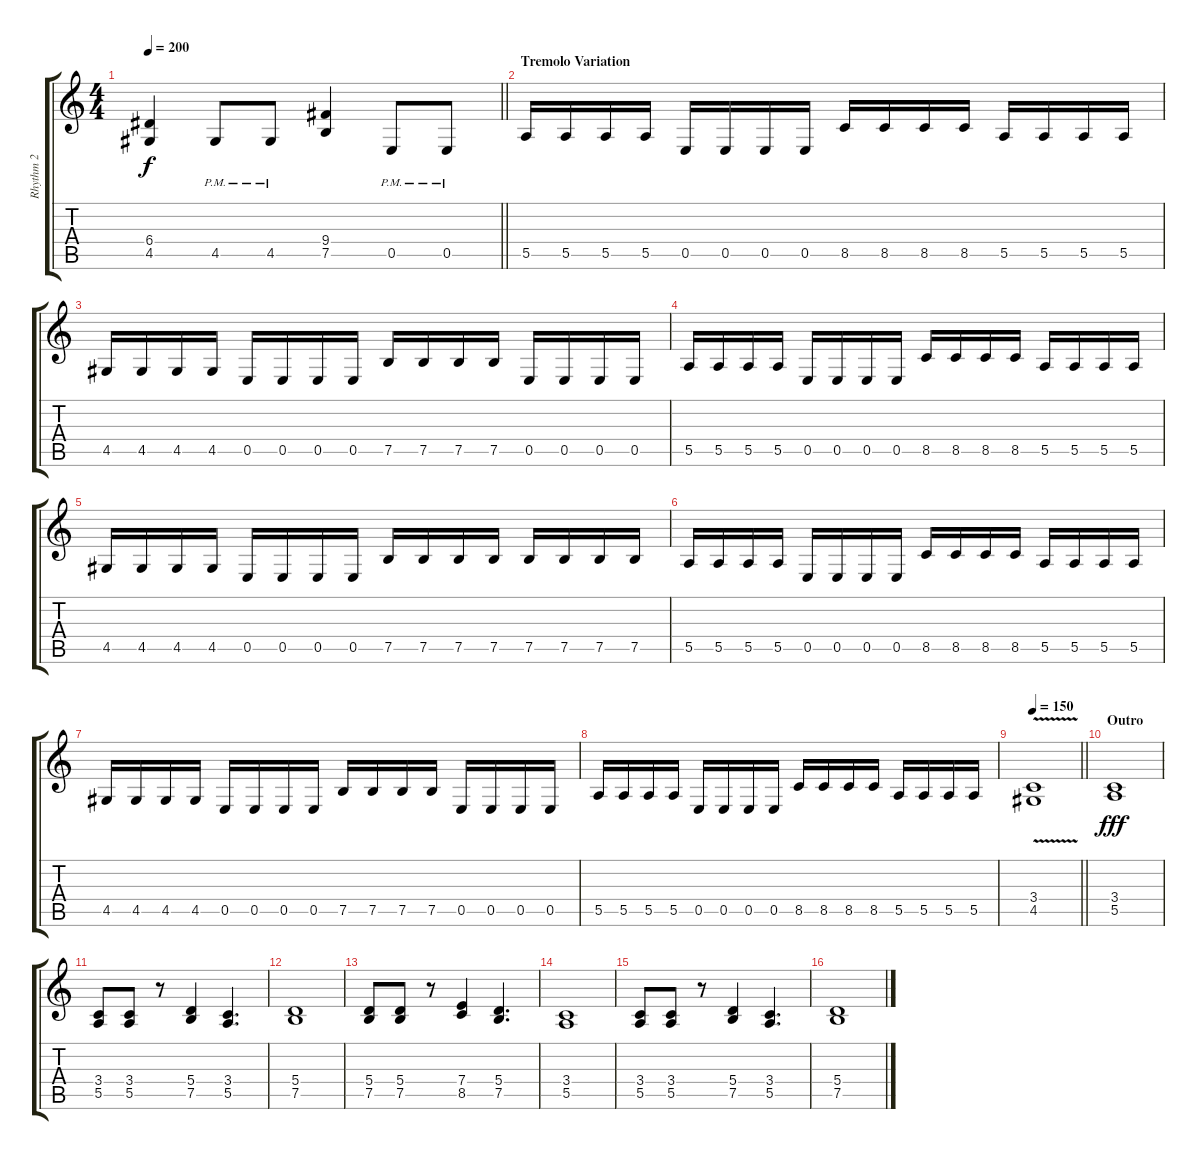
\track ("Rhythm 2" "Rhythm 2") {instrument distortionguitar}
\staff {score tabs}
\tuning (B3 Gb3 D3 A2 E2 B1) {hide}
\ts (4 4)
\tempo 200
\clef g2
\barLineRight lightlight
\ks c
(6.4 4.5).4{dy f} 4.5{pm}.8 4.5{pm}.8 (9.4 7.5).4 0.5{pm}.8 0.5{pm}.8 |
\section ("" "Tremolo Variation")
5.5.16 5.5.16 5.5.16 5.5.16 0.5.16 0.5.16 0.5.16 0.5.16 8.5.16 8.5.16 8.5.16 8.5.16 5.5.16 5.5.16 5.5.16 5.5.16 |
4.5.16 4.5.16 4.5.16 4.5.16 0.5.16 0.5.16 0.5.16 0.5.16 7.5.16 7.5.16 7.5.16 7.5.16 0.5.16 0.5.16 0.5.16 0.5.16 |
5.5.16 5.5.16 5.5.16 5.5.16 0.5.16 0.5.16 0.5.16 0.5.16 8.5.16 8.5.16 8.5.16 8.5.16 5.5.16 5.5.16 5.5.16 5.5.16 |
4.5.16 4.5.16 4.5.16 4.5.16 0.5.16 0.5.16 0.5.16 0.5.16 7.5.16 7.5.16 7.5.16 7.5.16 7.5.16 7.5.16 7.5.16 7.5.16 |
5.5.16 5.5.16 5.5.16 5.5.16 0.5.16 0.5.16 0.5.16 0.5.16 8.5.16 8.5.16 8.5.16 8.5.16 5.5.16 5.5.16 5.5.16 5.5.16 |
4.5.16 4.5.16 4.5.16 4.5.16 0.5.16 0.5.16 0.5.16 0.5.16 7.5.16 7.5.16 7.5.16 7.5.16 0.5.16 0.5.16 0.5.16 0.5.16 |
5.5.16 5.5.16 5.5.16 5.5.16 0.5.16 0.5.16 0.5.16 0.5.16 8.5.16 8.5.16 8.5.16 8.5.16 5.5.16 5.5.16 5.5.16 5.5.16 |
\tempo 150
\barLineRight lightlight
(3.4{v} 4.5{v}).1 |
\section ("" "Outro")
(3.4 5.5).1{dy fff} |
(3.4 5.5).8 (3.4 5.5).8 r.8 (5.4 7.5).4 (3.4 5.5).4{d} |
(5.4 7.5).1 |
(5.4 7.5).8 (5.4 7.5).8 r.8 (7.4 8.5).4 (5.4 7.5).4{d} |
(3.4 5.5).1 |
(3.4 5.5).8 (3.4 5.5).8 r.8 (5.4 7.5).4 (3.4 5.5).4{d} |
(5.4 7.5).1
